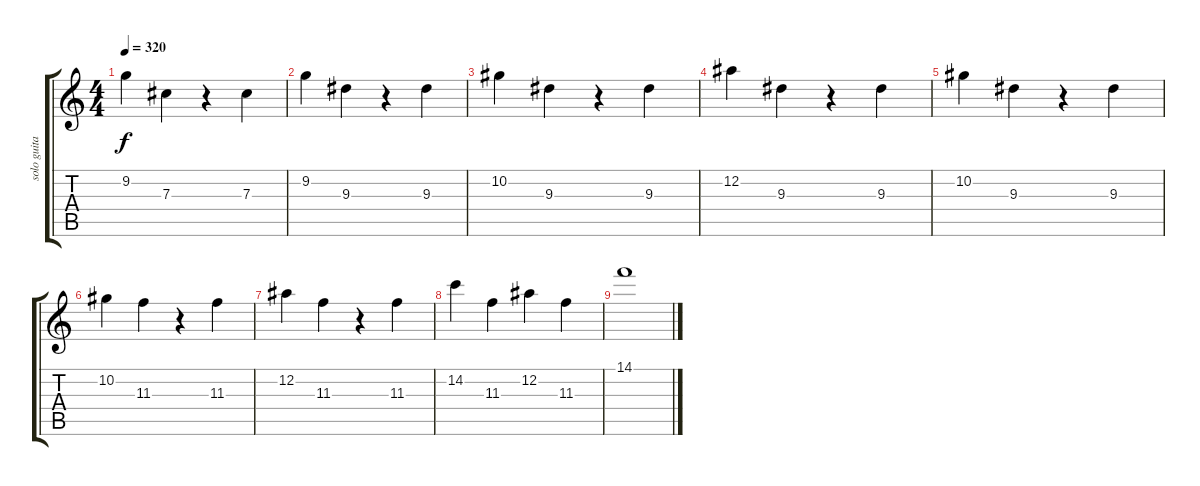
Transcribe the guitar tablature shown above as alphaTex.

\track ("solo guitar" "solo guita") {instrument distortionguitar}
\staff {score tabs}
\tuning (Eb4 Bb3 Gb3 Db3 Ab2 Eb2) {hide}
\ts (4 4)
\tempo 320
\clef g2
\ks c
9.2.4{dy f} 7.3.4 r.4 7.3.4 |
9.2.4 9.3.4 r.4 9.3.4 |
10.2.4 9.3.4 r.4 9.3.4 |
12.2.4 9.3.4 r.4 9.3.4 |
10.2.4 9.3.4 r.4 9.3.4 |
10.2.4 11.3.4 r.4 11.3.4 |
12.2.4 11.3.4 r.4 11.3.4 |
14.2.4 11.3.4 12.2.4 11.3.4 |
14.1.1
